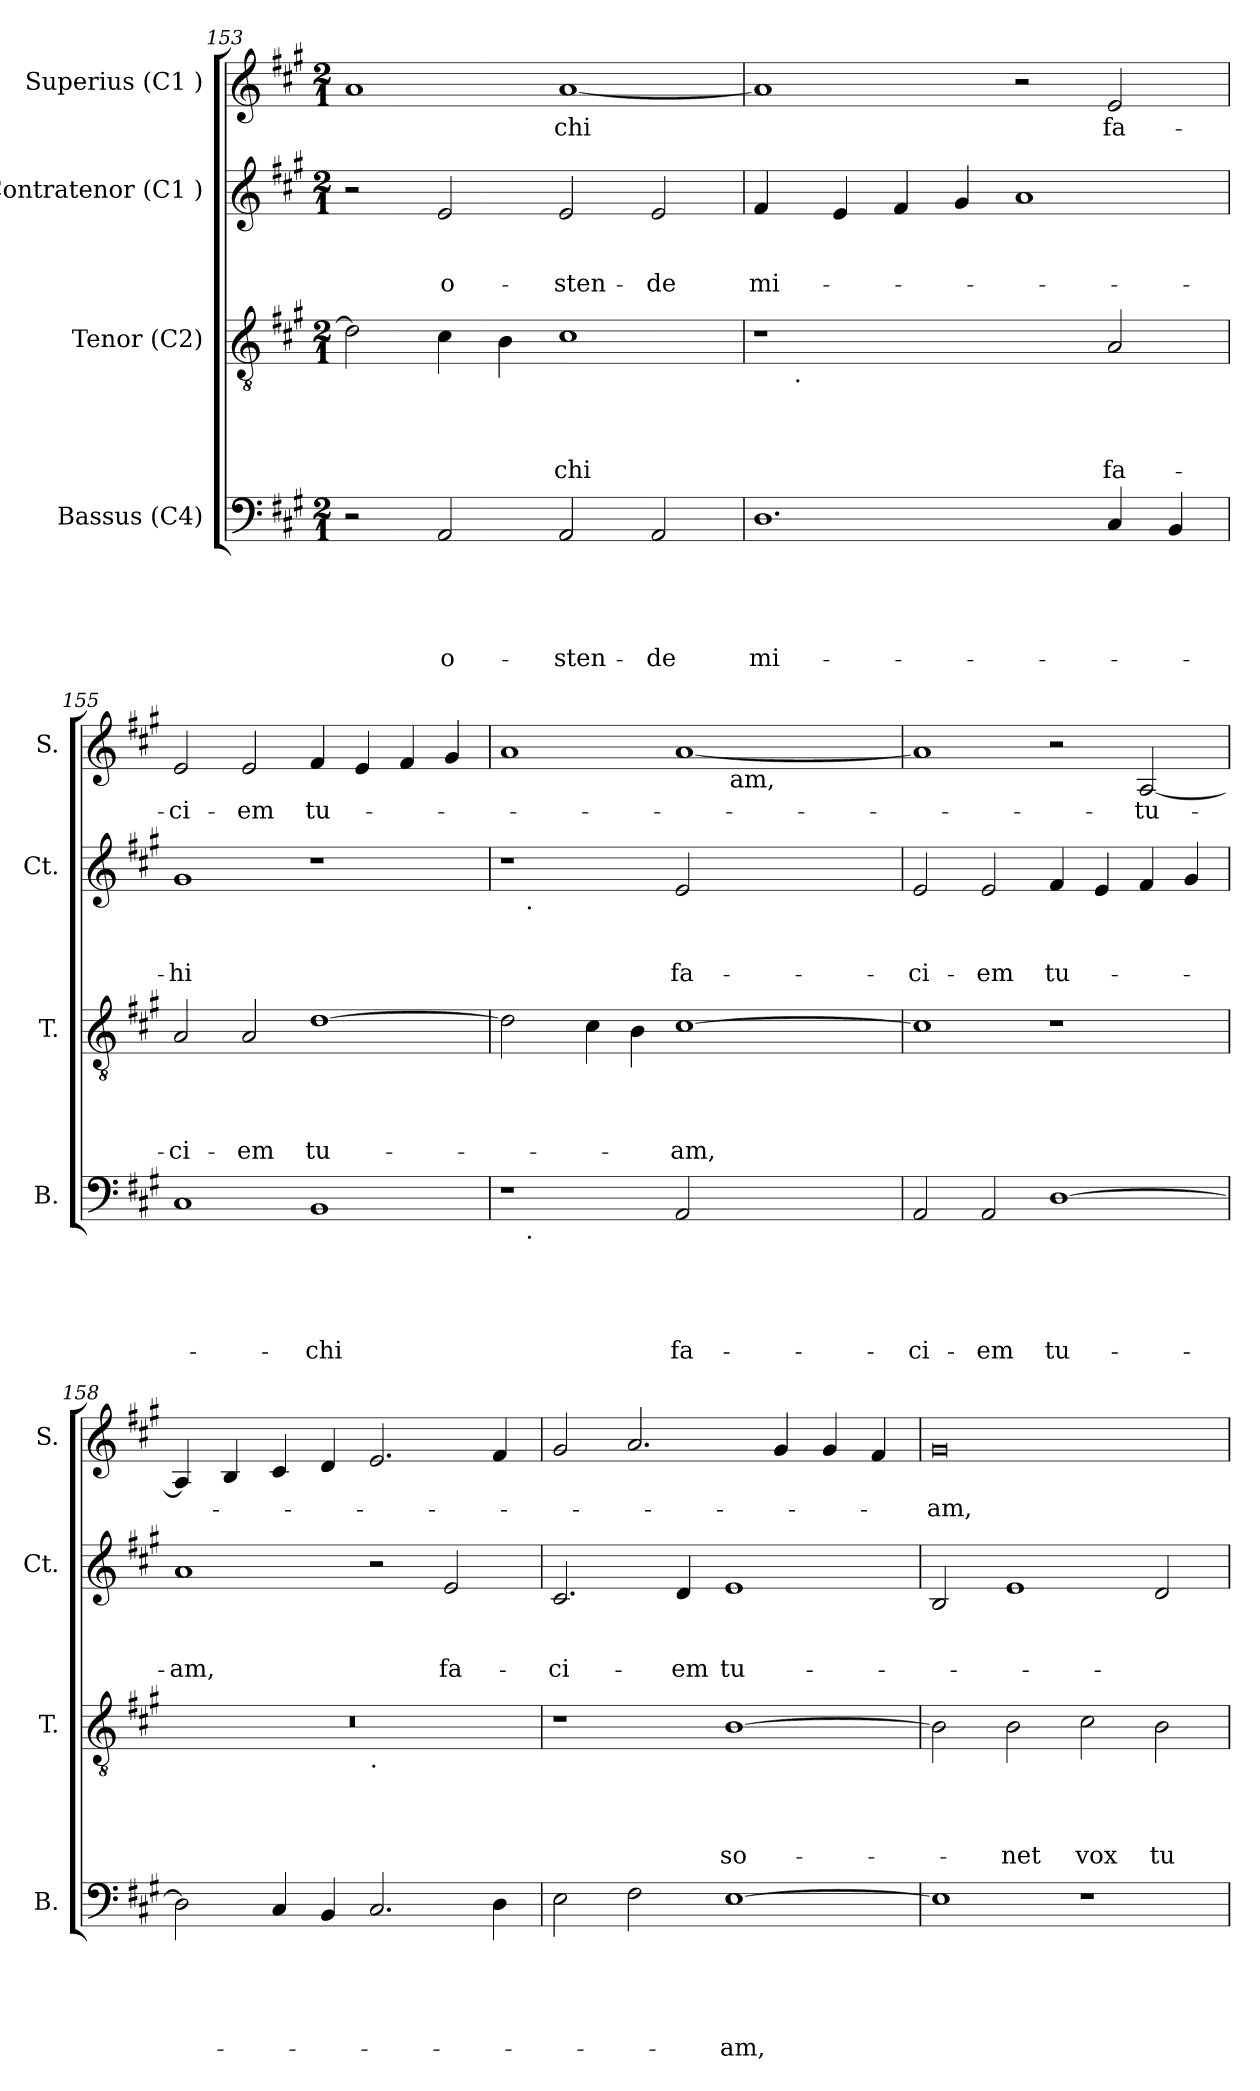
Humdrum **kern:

**kern	**text	**text	**text	**text	**text	**kern	**text	**text	**text	**text	**kern	**text	**text	**text	**kern	**text
*part4	*part4	*part4	*part4	*part4	*part4	*part3	*part3	*part3	*part3	*part3	*part2	*part2	*part2	*part2	*part1	*part1
*staff4	*staff4	*staff4	*staff4	*staff4	*staff4	*staff3	*staff3	*staff3	*staff3	*staff3	*staff2	*staff2	*staff2	*staff2	*staff1	*staff1
*I"Bassus (C4)	*	*	*	*	*	*I"Tenor (C2)	*	*	*	*	*I"Contratenor (C1 )	*	*	*	*I"Superius (C1 )	*
*I'B.	*	*	*	*	*	*I'T.	*	*	*	*	*I'Ct.	*	*	*	*I'S.	*
!!LO:LB:g=z
*clefF4	*	*	*	*	*	*clefGv2	*	*	*	*	*clefG2	*	*	*	*clefG2	*
*k[f#c#g#]	*	*	*	*	*	*k[f#c#g#]	*	*	*	*	*k[f#c#g#]	*	*	*	*k[f#c#g#]	*
*A:	*	*	*	*	*	*A:	*	*	*	*	*A:	*	*	*	*A:	*
*M2/1	*	*	*	*	*	*M2/1	*	*	*	*	*M2/1	*	*	*	*M2/1	*
=153	=153	=153	=153	=153	=153	=153	=153	=153	=153	=153	=153	=153	=153	=153	=153	=153
2r	.	.	.	.	.	2d\]	.	.	.	.	2r	.	.	.	1a	.
!	!	!	!	!	!LO:LY:b	!	!	!	!	!	!	!	!	!LO:LY:b	!	!
2AA/	.	.	.	.	o-	4c#\	.	.	.	.	2e/	.	.	o-	.	.
.	.	.	.	.	.	4B\	.	.	.	.	.	.	.	.	.	.
!	!	!	!	!	!LO:LY:b	!	!	!	!	!LO:LY:b	!	!	!	!LO:LY:b	!	!LO:LY:b
2AA/	.	.	.	.	-sten-	1c#	.	.	.	-chi	2e/	.	.	-sten-	[<1a	-chi
!	!	!	!	!	!LO:LY:b	!	!	!	!	!	!	!	!	!LO:LY:b	!	!
2AA/	.	.	.	.	-de	.	.	.	.	.	2e/	.	.	-de	.	.
=154	=154	=154	=154	=154	=154	=154	=154	=154	=154	=154	=154	=154	=154	=154	=154	=154
!	!	!	!	!	!LO:LY:b	!	!	!	!	!	!	!	!	!LO:LY:b	!	!
*	*	*	*	*	*	*^	*	*	*	*	*	*	*	*	*	*
1.D	.	.	.	.	mi-	1r	8ryy	.	.	.	.	4f#/	.	.	mi-	1a]	.
!	!	!	!	!	!	!	!LO:TX:b:t=.	!	!	!	!	!	!	!	!	!	!
.	.	.	.	.	.	.	1...ryy	.	.	.	.	.	.	.	.	.	.
.	.	.	.	.	.	.	.	.	.	.	.	4e/	.	.	.	.	.
.	.	.	.	.	.	.	.	.	.	.	.	4f#/	.	.	.	.	.
.	.	.	.	.	.	.	.	.	.	.	.	4g#/	.	.	.	.	.
.	.	.	.	.	.	2ryy	.	.	.	.	.	1a	.	.	.	2r	.
!	!	!	!	!	!	!	!	!	!	!	!LO:LY:b	!	!	!	!	!	!LO:LY:b
4C#/	.	.	.	.	.	2A/	.	.	.	.	fa-	.	.	.	.	2e/	fa-
4BB/	.	.	.	.	.	.	.	.	.	.	.	.	.	.	.	.	.
=155	=155	=155	=155	=155	=155	=155	=155	=155	=155	=155	=155	=155	=155	=155	=155	=155	=155
!	!	!	!	!	!	!	!	!	!	!	!LO:LY:b	!	!	!	!LO:LY:b	!	!LO:LY:b
*	*	*	*	*	*	*v	*v	*	*	*	*	*	*	*	*	*	*
1C#	.	.	.	.	.	2A/	.	.	.	-ci-	1g#	.	.	-hi	2e/	-ci-
!	!	!	!	!	!	!	!	!	!	!LO:LY:b	!	!	!	!	!	!LO:LY:b
.	.	.	.	.	.	2A/	.	.	.	-em	.	.	.	.	2e/	-em
!	!	!	!	!	!LO:LY:b	!	!	!	!	!LO:LY:b	!	!	!	!	!	!LO:LY:b
1BB	.	.	.	.	-chi	[>1d	.	.	.	tu-	1r	.	.	.	4f#/	tu-
.	.	.	.	.	.	.	.	.	.	.	.	.	.	.	4e/	.
.	.	.	.	.	.	.	.	.	.	.	.	.	.	.	4f#/	.
.	.	.	.	.	.	.	.	.	.	.	.	.	.	.	4g#/	.
=156	=156	=156	=156	=156	=156	=156	=156	=156	=156	=156	=156	=156	=156	=156	=156	=156
*^	*	*	*	*	*	*	*	*	*	*	*^	*	*	*	*^	*
1r	16.ryy	.	.	.	.	.	2d\]	.	.	.	.	1r	16.ryy	.	.	.	1a	1ryy	.
!	!	!	!	!	!	!	!	!	!	!	!	!	!LO:TX:b:t=.	!	!	!	!	!	!
!	!LO:TX:b:t=.	!	!	!	!	!	!	!	!	!	!	!	!	!	!	!	!	!	!
.	1ryy	.	.	.	.	.	.	.	.	.	.	.	1ryy	.	.	.	.	.	.
.	.	.	.	.	.	.	4c#\	.	.	.	.	.	.	.	.	.	.	.	.
.	.	.	.	.	.	.	4B\	.	.	.	.	.	.	.	.	.	.	.	.
!	!	!	!	!	!	!LO:LY:b	!	!	!	!	!LO:LY:b	!	!	!	!	!LO:LY:b	!	!	!
2AA/	.	.	.	.	.	fa-	[<1c#	.	.	.	-am,	2e/	.	.	.	fa-	[<1a	8..ryy	.
.	2ryy	.	.	.	.	.	.	.	.	.	.	.	2ryy	.	.	.	.	.	.
!	!	!	!	!	!	!	!	!	!	!	!	!	!	!	!	!	!	!LO:TX:b:t=am,	!
.	.	.	.	.	.	.	.	.	.	.	.	.	.	.	.	.	.	2ryy	.
2ryy	.	.	.	.	.	.	.	.	.	.	.	2ryy	.	.	.	.	.	.	.
.	4ryy	.	.	.	.	.	.	.	.	.	.	.	4ryy	.	.	.	.	.	.
.	.	.	.	.	.	.	.	.	.	.	.	.	.	.	.	.	.	4ryy	.
.	8ryy	.	.	.	.	.	.	.	.	.	.	.	8ryy	.	.	.	.	.	.
.	32ryy	.	.	.	.	.	.	.	.	.	.	.	32ryy	.	.	.	.	32ryy	.
!!LO:LB:g=z
=157	=157	=157	=157	=157	=157	=157	=157	=157	=157	=157	=157	=157	=157	=157	=157	=157	=157	=157	=157
!	!	!	!	!	!	!LO:LY:b	!	!	!	!	!	!	!	!	!	!LO:LY:b	!	!	!
*	*	*	*	*	*	*	*	*	*	*	*	*v	*v	*	*	*	*	*	*
*v	*v	*	*	*	*	*	*	*	*	*	*	*	*	*	*	*v	*v	*
2AA/	.	.	.	.	-ci-	1c#]	.	.	.	.	2e/	.	.	-ci-	1a]	.
!	!	!	!	!	!LO:LY:b	!	!	!	!	!	!	!	!	!LO:LY:b	!	!
2AA/	.	.	.	.	-em	.	.	.	.	.	2e/	.	.	-em	.	.
!	!	!	!	!	!LO:LY:b	!	!	!	!	!	!	!	!	!LO:LY:b	!	!
[>1D	.	.	.	.	tu-	1r	.	.	.	.	4f#/	.	.	tu-	2r	.
.	.	.	.	.	.	.	.	.	.	.	4e/	.	.	.	.	.
!	!	!	!	!	!	!	!	!	!	!	!	!	!	!	!	!LO:LY:b
.	.	.	.	.	.	.	.	.	.	.	4f#/	.	.	.	[<2A/	-tu-
.	.	.	.	.	.	.	.	.	.	.	4g#/	.	.	.	.	.
=158	=158	=158	=158	=158	=158	=158	=158	=158	=158	=158	=158	=158	=158	=158	=158	=158
!	!	!	!	!	!	!	!	!	!	!	!	!	!	!LO:LY:b	!	!
*	*	*	*	*	*	*^	*	*	*	*	*	*	*	*	*	*
2D\]	.	.	.	.	.	0r	1ryy	.	.	.	.	1a	.	.	-am,	4A/]	.
.	.	.	.	.	.	.	.	.	.	.	.	.	.	.	.	4B/	.
4C#/	.	.	.	.	.	.	.	.	.	.	.	.	.	.	.	4c#/	.
4BB/	.	.	.	.	.	.	.	.	.	.	.	.	.	.	.	4d/	.
!	!	!	!	!	!	!	!LO:TX:b:t=.	!	!	!	!	!	!	!	!	!	!
2.C#/	.	.	.	.	.	.	1ryy	.	.	.	.	2r	.	.	.	2.e/	.
!	!	!	!	!	!	!	!	!	!	!	!	!	!	!	!LO:LY:b	!	!
.	.	.	.	.	.	.	.	.	.	.	.	2e/	.	.	fa-	.	.
4D\	.	.	.	.	.	.	.	.	.	.	.	.	.	.	.	4f#/	.
=159	=159	=159	=159	=159	=159	=159	=159	=159	=159	=159	=159	=159	=159	=159	=159	=159	=159
!	!	!	!	!	!	!	!	!	!	!	!	!	!	!	!LO:LY:b	!	!
*	*	*	*	*	*	*v	*v	*	*	*	*	*	*	*	*	*	*
2E\	.	.	.	.	.	1r	.	.	.	.	2.c#/	.	.	-ci-	2g#/	.
2F#\	.	.	.	.	.	.	.	.	.	.	.	.	.	.	2.a/	.
!	!	!	!	!	!	!	!	!	!	!	!	!	!	!LO:LY:b	!	!
.	.	.	.	.	.	.	.	.	.	.	4d/	.	.	-em	.	.
!	!	!	!	!	!LO:LY:b	!	!	!	!	!LO:LY:b	!	!	!	!LO:LY:b	!	!
[>1E	.	.	.	.	-am,	[>1B	.	.	.	so-	1e	.	.	tu-	.	.
.	.	.	.	.	.	.	.	.	.	.	.	.	.	.	4g#/	.
.	.	.	.	.	.	.	.	.	.	.	.	.	.	.	4g#/	.
.	.	.	.	.	.	.	.	.	.	.	.	.	.	.	4f#/	.
=160	=160	=160	=160	=160	=160	=160	=160	=160	=160	=160	=160	=160	=160	=160	=160	=160
!	!	!	!	!	!	!	!	!	!	!	!	!	!	!	!	!LO:LY:b
1E]	.	.	.	.	.	2B\]	.	.	.	.	2B/	.	.	.	0g#	-am,
!	!	!	!	!	!	!	!	!	!	!LO:LY:b	!	!	!	!	!	!
.	.	.	.	.	.	2B\	.	.	.	-net	1e	.	.	.	.	.
!	!	!	!	!	!	!	!	!	!	!LO:LY:b	!	!	!	!	!	!
1r	.	.	.	.	.	2c#\	.	.	.	vox	.	.	.	.	.	.
!	!	!	!	!	!	!	!	!	!	!LO:LY:b	!	!	!	!	!	!
.	.	.	.	.	.	2B\	.	.	.	tu-	2d/	.	.	.	.	.
=	=	=	=	=	=	=	=	=	=	=	=	=	=	=	=	=
*-	*-	*-	*-	*-	*-	*-	*-	*-	*-	*-	*-	*-	*-	*-	*-	*-
